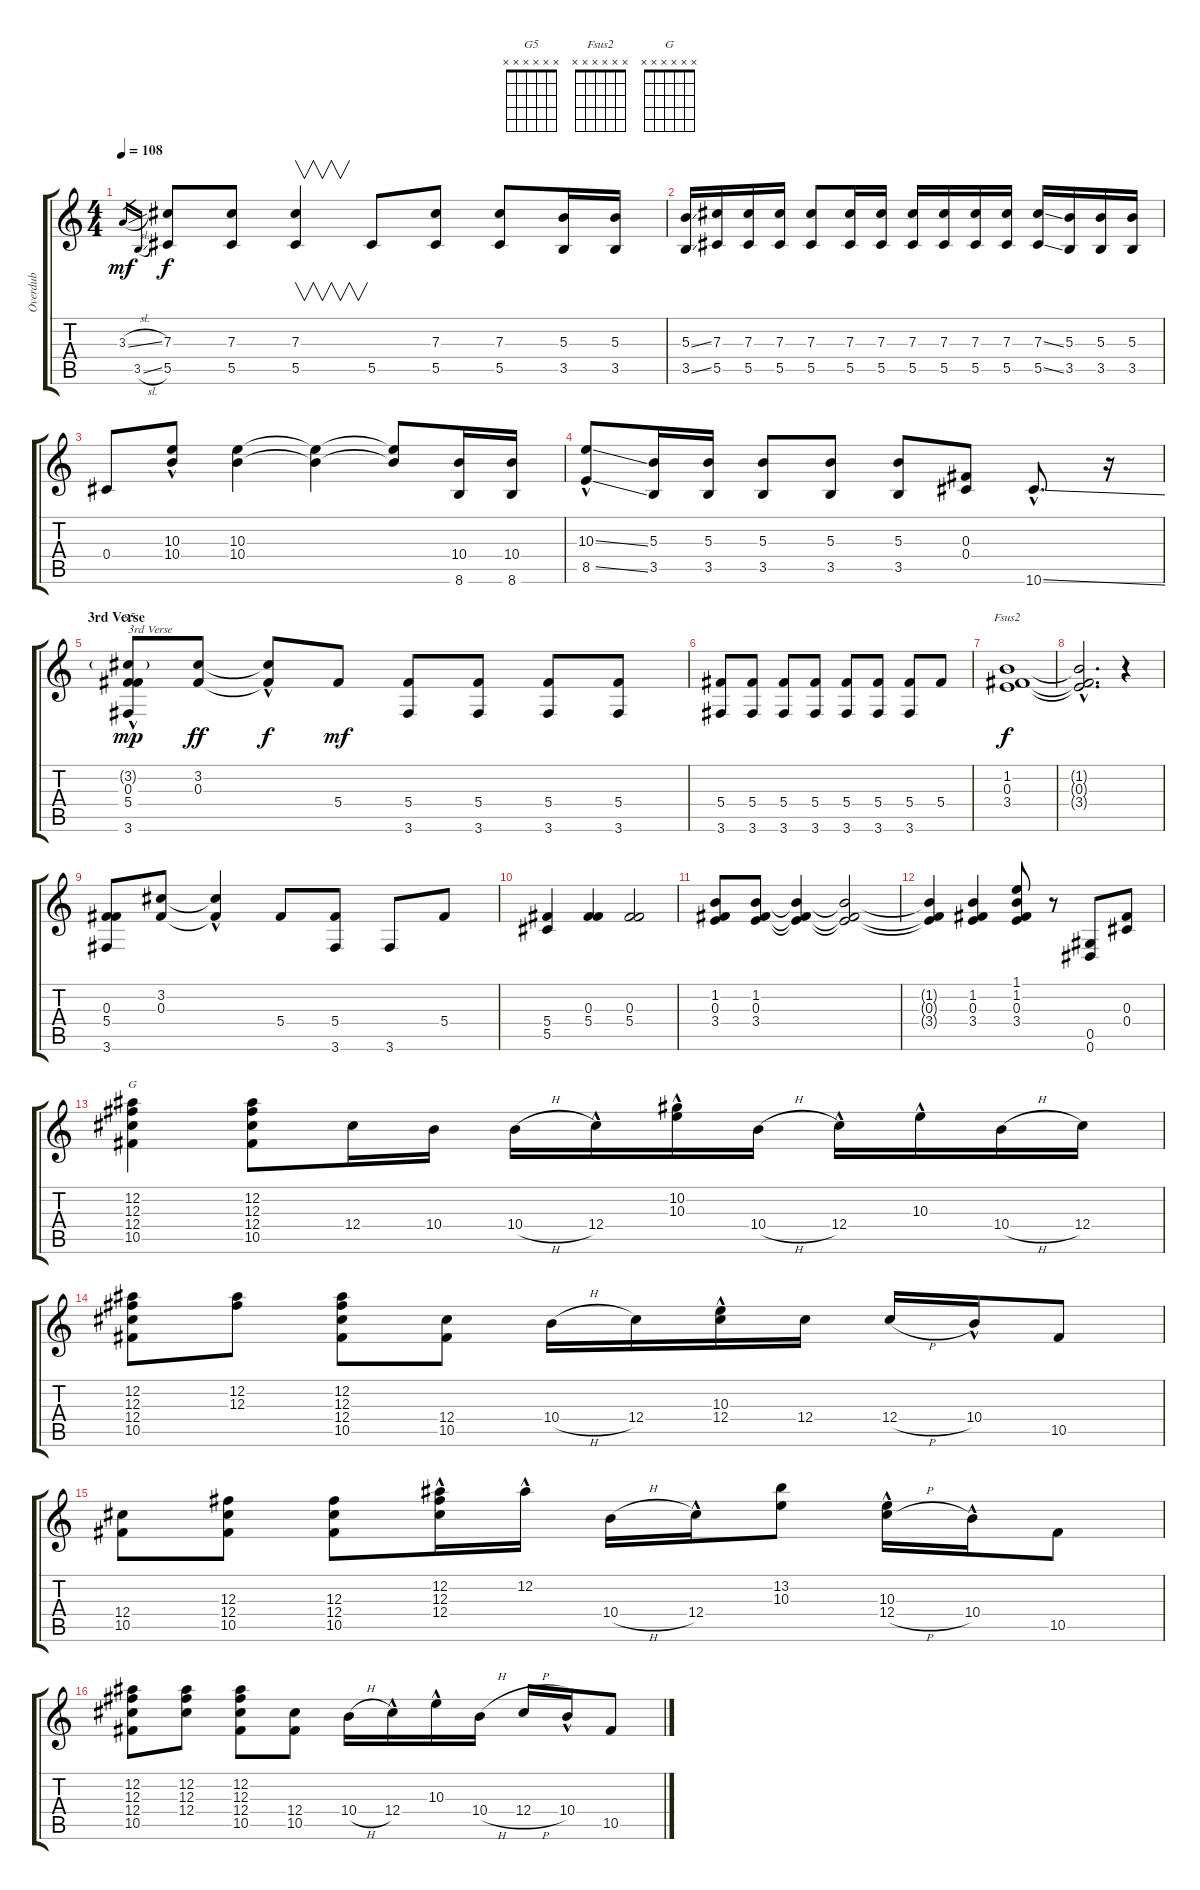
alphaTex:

\track ("Overdub" "Overdub") {instrument fretlessbass}
\staff {score tabs}
\tuning (Eb4 Bb3 Gb3 Db3 Ab2 Eb2) {hide}
\chord ("G5" x x x x x x) {firstfret 0}
\chord ("Fsus2" x x x x x x) {firstfret 0}
\chord ("G" x x x x x x) {firstfret 0}
\ts (4 4)
\tempo 108
\clef g2
\ks c
3.3{sl}.16{gr dy mf} 3.5{sl}.16{gr} (7.3 5.5).8{dy f} (7.3 5.5).8 (7.3 5.5).4{v} 5.5.8 (7.3 5.5).8 (7.3 5.5).8 (5.3 3.5).16 (5.3 3.5).16 |
(5.3{ss} 3.5{ss}).16 (7.3 5.5).16 (7.3 5.5).16 (7.3 5.5).16 (7.3 5.5).8 (7.3 5.5).16 (7.3 5.5).16 (7.3 5.5).16 (7.3 5.5).16 (7.3 5.5).16 (7.3 5.5).16 (7.3{ss} 5.5{ss}).16 (5.3 3.5).16 (5.3 3.5).16 (5.3 3.5).16 |
0.4.8 (10.3{hac} 10.4{hac}).8 (10.3 10.4).4 (10.3{t} 10.4{t}).4 (10.3{t} 10.4{t}).8 (10.4 8.6).16 (10.4 8.6).16 |
(10.3{ss hac} 8.5{ss hac}).8 (5.3 3.5).16 (5.3 3.5).16 (5.3 3.5).8 (5.3 3.5).8 (5.3 3.5).8 (0.3 0.4).8 10.6{ss hac}.8{d} r.16 |
\section ("" "3rd Verse")
(3.2{g} 0.3 5.4{hac} 3.6{hac}).8{ch "G5" txt "3rd Verse" dy mp} (3.2 0.3).8{dy ff} (3.2{hac t} 0.3{hac t}).8{dy f} 5.4.8{dy mf} (5.4 3.6).8 (5.4 3.6).8 (5.4 3.6).8 (5.4 3.6).8 |
(5.4 3.6).8 (5.4 3.6).8 (5.4 3.6).8 (5.4 3.6).8 (5.4 3.6).8 (5.4 3.6).8 (5.4 3.6).8 5.4.8 |
(1.2 0.3 3.4).1{ch "Fsus2" dy f} |
(1.2{hac t} 0.3{hac t} 3.4{hac t}).2{d} r.4 |
(0.3 5.4 3.6).8 (3.2 0.3).8 (3.2{hac t} 0.3{t}).4 5.4.8 (5.4 3.6).8 3.6.8 5.4.8 |
(5.4 5.5).4 (0.3 5.4).4 (0.3 5.4).2 |
(1.2 0.3 3.4).8 (1.2 0.3 3.4).8 (1.2{t} 0.3{t} 3.4{t}).4 (1.2{t} 0.3{t} 3.4{t}).2 |
(1.2{t} 0.3{t} 3.4{t}).4 (1.2 0.3 3.4).4 (1.1 1.2 0.3 3.4).8 r.8 (0.5 0.6).8 (0.3 0.4).8 |
(12.2 12.3 12.4 10.5).4{ch "G"} (12.2 12.3 12.4 10.5).8 12.4.16 10.4.16 10.4{h}.16 12.4{hac}.16 (10.2{hac} 10.3{hac}).16 10.4{h}.16 12.4{hac}.16 10.3{hac}.16 10.4{h}.16 12.4.16 |
(12.2 12.3 12.4 10.5).8 (12.2 12.3).8 (12.2 12.3 12.4 10.5).8 (12.4 10.5).8 10.4{h}.16 12.4.16 (10.3{hac} 12.4).16 12.4.16 12.4{h}.16 10.4{hac}.16 10.5.8 |
(12.4 10.5).8 (12.3 12.4 10.5).8 (12.3 12.4 10.5).8 (12.2 12.3{hac} 12.4{hac}).16 12.2{hac}.16 10.4{h}.16 12.4{hac}.16 (13.2 10.3).8 (10.3{hac} 12.4{h}).16 10.4{hac}.16 10.5.8 |
(12.2 12.3 12.4 10.5).8 (12.2 12.3 12.4).8 (12.2 12.3 12.4 10.5).8 (12.4 10.5).8 10.4{h}.16 12.4{hac}.16 10.3{hac}.16 10.4{h}.16 12.4{h}.16 10.4{hac}.16 10.5.8
